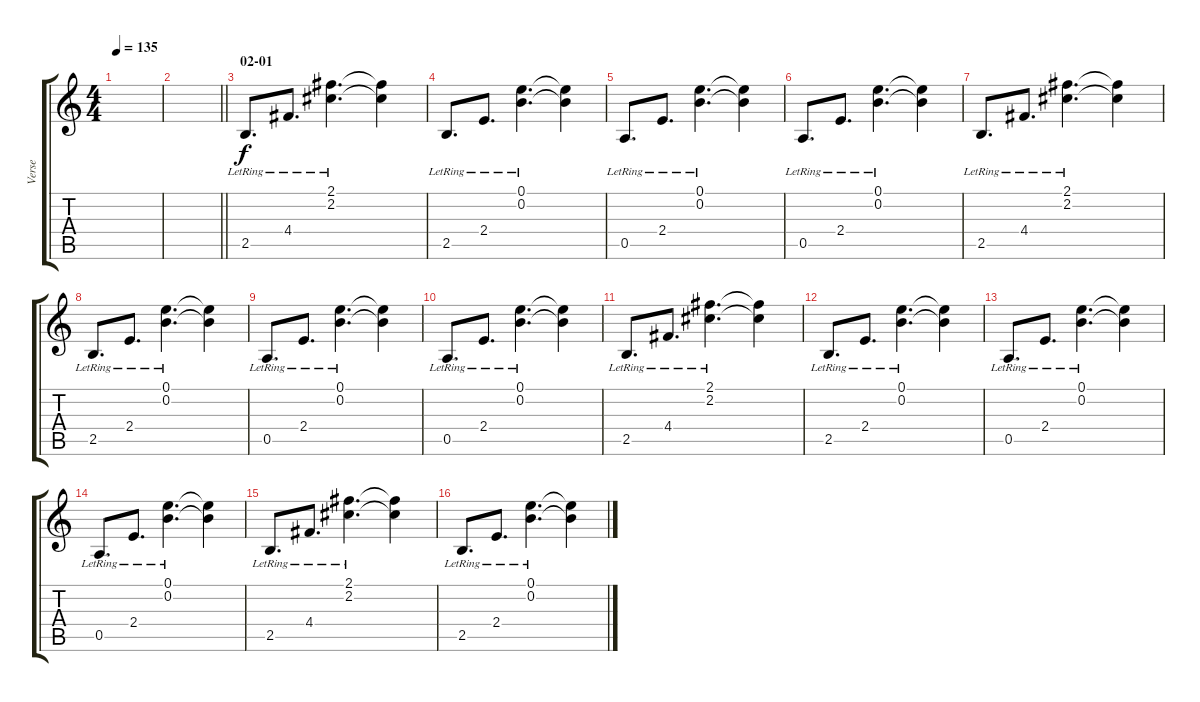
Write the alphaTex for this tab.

\track ("Verse" "Verse") {instrument acousticguitarsteel}
\staff {score tabs}
\tuning (E4 B3 G3 D3 A2 D2) {hide}
\ts (4 4)
\tempo 135
\clef g2
\ks c
|
\barLineRight lightlight
|
\section ("" "02-01")
2.5{lr}.8{d} 4.4{lr}.8{d} (2.1{lr} 2.2{lr}).4{d} (2.1{t} 2.2{t}).4 |
2.5{lr}.8{d} 2.4{lr}.8{d} (0.1{lr} 0.2{lr}).4{d} (0.1{t} 0.2{t}).4 |
0.5{lr}.8{d} 2.4{lr}.8{d} (0.1{lr} 0.2{lr}).4{d} (0.1{t} 0.2{t}).4 |
0.5{lr}.8{d} 2.4{lr}.8{d} (0.1{lr} 0.2{lr}).4{d} (0.1{t} 0.2{t}).4 |
2.5{lr}.8{d} 4.4{lr}.8{d} (2.1{lr} 2.2{lr}).4{d} (2.1{t} 2.2{t}).4 |
2.5{lr}.8{d} 2.4{lr}.8{d} (0.1{lr} 0.2{lr}).4{d} (0.1{t} 0.2{t}).4 |
0.5{lr}.8{d} 2.4{lr}.8{d} (0.1{lr} 0.2{lr}).4{d} (0.1{t} 0.2{t}).4 |
0.5{lr}.8{d} 2.4{lr}.8{d} (0.1{lr} 0.2{lr}).4{d} (0.1{t} 0.2{t}).4 |
2.5{lr}.8{d} 4.4{lr}.8{d} (2.1{lr} 2.2{lr}).4{d} (2.1{t} 2.2{t}).4 |
2.5{lr}.8{d} 2.4{lr}.8{d} (0.1{lr} 0.2{lr}).4{d} (0.1{t} 0.2{t}).4 |
0.5{lr}.8{d} 2.4{lr}.8{d} (0.1{lr} 0.2{lr}).4{d} (0.1{t} 0.2{t}).4 |
0.5{lr}.8{d} 2.4{lr}.8{d} (0.1{lr} 0.2{lr}).4{d} (0.1{t} 0.2{t}).4 |
2.5{lr}.8{d} 4.4{lr}.8{d} (2.1{lr} 2.2{lr}).4{d} (2.1{t} 2.2{t}).4 |
2.5{lr}.8{d} 2.4{lr}.8{d} (0.1{lr} 0.2{lr}).4{d} (0.1{t} 0.2{t}).4
